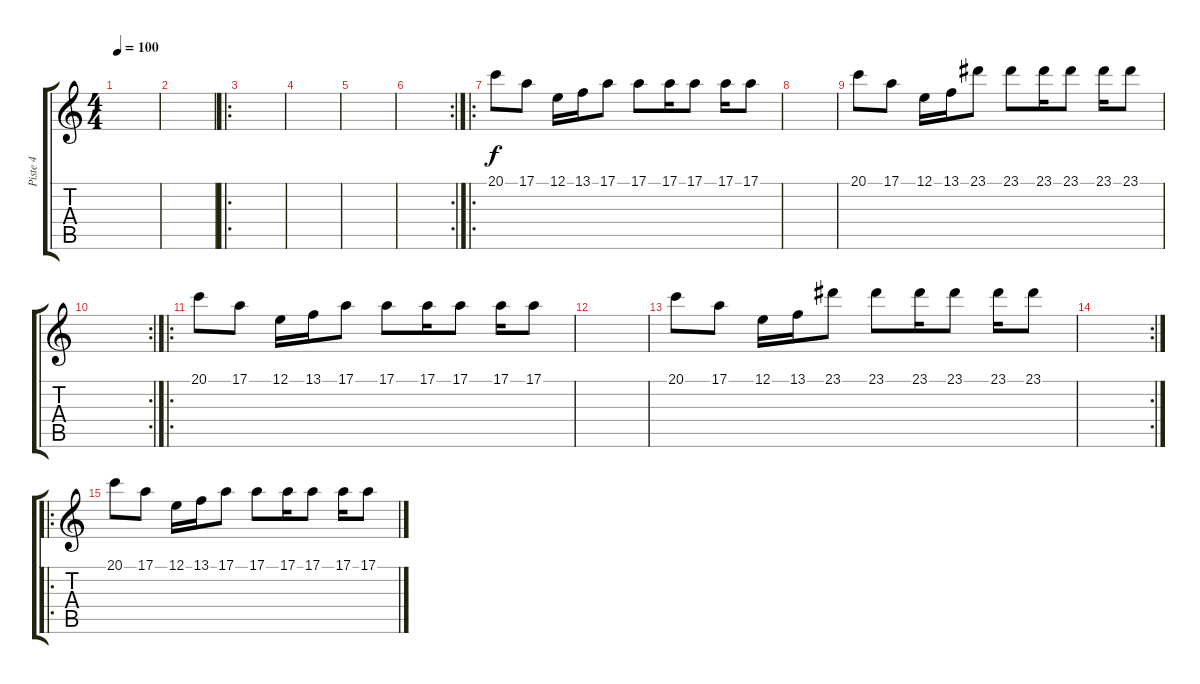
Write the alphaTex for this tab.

\track ("Piste 4" "Piste 4") {instrument fx3crystal}
\staff {score tabs}
\tuning (E4 B3 G3 D3 A2 E2) {hide}
\ts (4 4)
\tempo 100
\clef g2
\ks c
|
|
\ro
|
|
|
\rc 2
|
\ro
20.1.8 17.1.8 12.1.16 13.1.16 17.1.8 17.1.8 17.1.16 17.1.8 17.1.16 17.1.8 |
|
20.1.8 17.1.8 12.1.16 13.1.16 23.1.8 23.1.8 23.1.16 23.1.8 23.1.16 23.1.8 |
\rc 2
|
\ro
20.1.8 17.1.8 12.1.16 13.1.16 17.1.8 17.1.8 17.1.16 17.1.8 17.1.16 17.1.8 |
|
20.1.8 17.1.8 12.1.16 13.1.16 23.1.8 23.1.8 23.1.16 23.1.8 23.1.16 23.1.8 |
\rc 2
|
\ro
20.1.8 17.1.8 12.1.16 13.1.16 17.1.8 17.1.8 17.1.16 17.1.8 17.1.16 17.1.8
